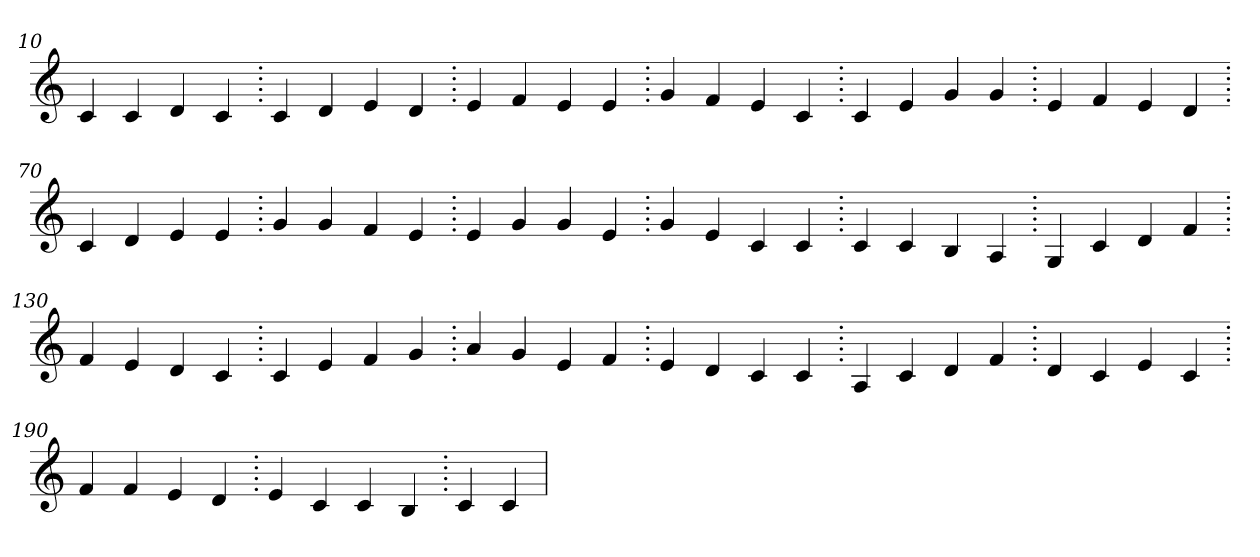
**kern
*part1
*staff1
*clefG2
=10.
4c
4c
4d
4c
=20.
4c
4d
4e
4d
=30.
4e
4f
4e
4e
=40.
4g
4f
4e
4c
=50.
4c
4e
4g
4g
=60.
4e
4f
4e
4d
=70.
4c
4d
4e
4e
=80.
4g
4g
4f
4e
=90.
4e
4g
4g
4e
=100.
4g
4e
4c
4c
=110.
4c
4c
4B
4A
=120.
4G
4c
4d
4f
=130.
4f
4e
4d
4c
=140.
4c
4e
4f
4g
=150.
4a
4g
4e
4f
=160.
4e
4d
4c
4c
=170.
4A
4c
4d
4f
=180.
4d
4c
4e
4c
=190.
4f
4f
4e
4d
=200.
4e
4c
4c
4B
=210.
4c
4c
=
*-
